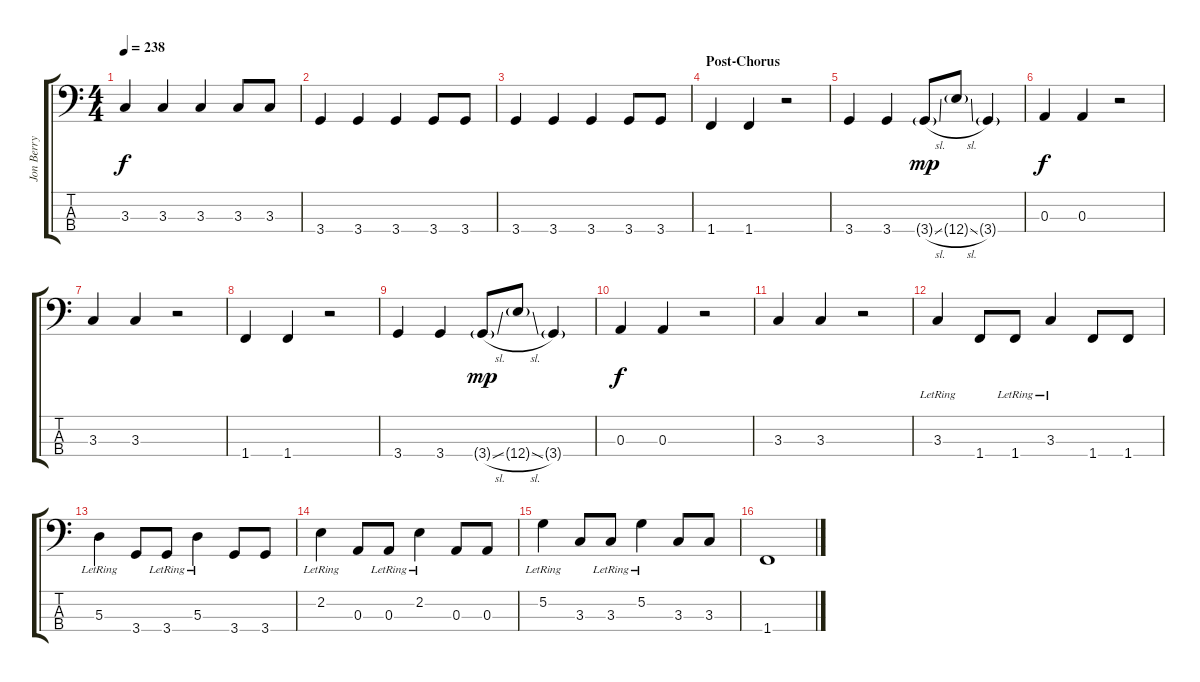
\track ("Jon Berry" "Jon Berry") {instrument electricbasspick}
\staff {score tabs}
\tuning (G2 D2 A1 E1) {hide}
\ts (4 4)
\tempo 238
\clef f4
\ks c
3.3.4{dy f} 3.3.4 3.3.4 3.3.8 3.3.8 |
3.4.4 3.4.4 3.4.4 3.4.8 3.4.8 |
3.4.4 3.4.4 3.4.4 3.4.8 3.4.8 |
\section ("" "Post-Chorus")
1.4.4 1.4.4 r.2 |
3.4.4 3.4.4 3.4{sl g}.8{dy mp} 12.4{sl g}.8 3.4{g}.4 |
0.3.4{dy f} 0.3.4 r.2 |
3.3.4 3.3.4 r.2 |
1.4.4 1.4.4 r.2 |
3.4.4 3.4.4 3.4{sl g}.8{dy mp} 12.4{sl g}.8 3.4{g}.4 |
0.3.4{dy f} 0.3.4 r.2 |
3.3.4 3.3.4 r.2 |
3.3{lr}.4 1.4.8 1.4{lr}.8 3.3{lr}.4 1.4.8 1.4.8 |
5.3{lr}.4 3.4.8 3.4{lr}.8 5.3{lr}.4 3.4.8 3.4.8 |
2.2{lr}.4 0.3.8 0.3{lr}.8 2.2{lr}.4 0.3.8 0.3.8 |
5.2{lr}.4 3.3.8 3.3{lr}.8 5.2{lr}.4 3.3.8 3.3.8 |
1.4.1
